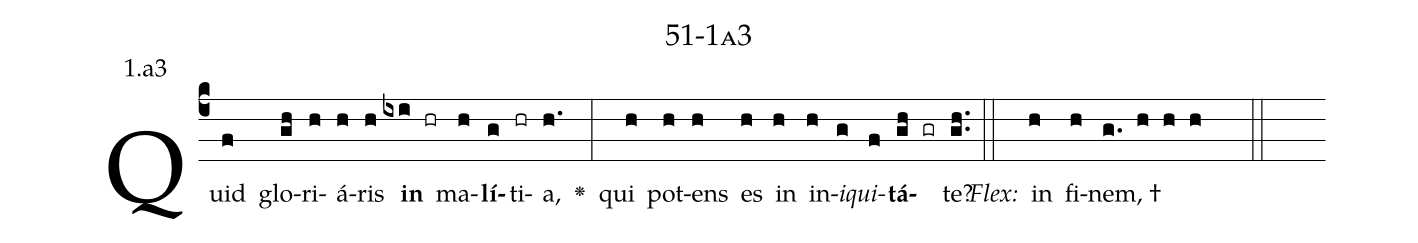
name: 51-1a3;
annotation: 1.a3;
%%
(c4)Quid(f) glo(gh)ri(h)á(h)ris(h) <b>in</b>(ixi hr) ma(h)<b>lí</b>(g)ti(hr)a,(h.) <v>\greheightstar</v>(:) qui(h) pot(h)ens(h) es(h) in(h) in(h)<i>i</i>(g)<i>qui</i>(f)<b>tá</b>(gh gr)te?(gh..) (::)
<i>Flex:</i>()  in(h) fi(h)nem, †(g. h h h  ::)

%E(h) u(h) o(g) u(f) a(gh) e.(gh..) (::)
